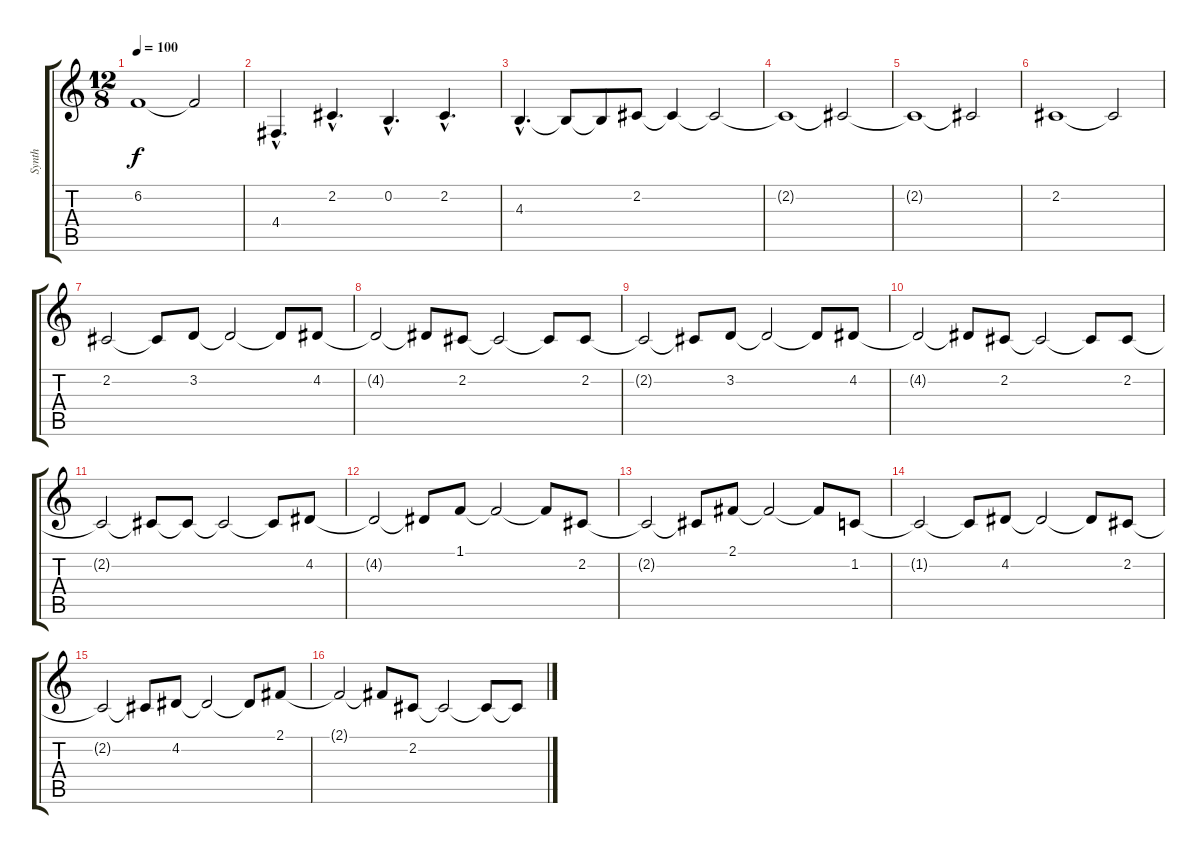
\track ("Synth" "Synth") {instrument altosax}
\staff {score tabs}
\tuning (E4 B3 G3 D3 A2 E2) {hide}
\ts (12 8)
\tempo 100
\clef g2
\ks c
6.2{t}.1{dy f} 6.2{t}.2 |
4.4{hac}.4{d} 2.2{hac}.4{d} 0.2{hac}.4{d} 2.2{hac}.4{d} |
4.3{hac}.4{d} 4.3{t}.8 4.3{t}.8 2.2.8 2.2{t}.4 2.2{t}.2 |
2.2{t}.1 2.2{t}.2 |
2.2{t}.1 2.2{t}.2 |
2.2.1 2.2{t}.2 |
2.2.2 2.2{t}.8 3.2.8 3.2{t}.2 3.2{t}.8 4.2.8 |
4.2{t}.2 4.2{t}.8 2.2.8 2.2{t}.2 2.2{t}.8 2.2.8 |
2.2{t}.2 2.2{t}.8 3.2.8 3.2{t}.2 3.2{t}.8 4.2.8 |
4.2{t}.2 4.2{t}.8 2.2.8 2.2{t}.2 2.2{t}.8 2.2.8 |
2.2{t}.2 2.2{t}.8 2.2{t}.8 2.2{t}.2 2.2{t}.8 4.2.8 |
4.2{t}.2 4.2{t}.8 1.1.8 1.1{t}.2 1.1{t}.8 2.2.8 |
2.2{t}.2 2.2{t}.8 2.1.8 2.1{t}.2 2.1{t}.8 1.2.8 |
1.2{t}.2 1.2{t}.8 4.2.8 4.2{t}.2 4.2{t}.8 2.2.8 |
2.2{t}.2 2.2{t}.8 4.2.8 4.2{t}.2 4.2{t}.8 2.1.8 |
2.1{t}.2 2.1{t}.8 2.2.8 2.2{t}.2 2.2{t}.8 2.2{t}.8
